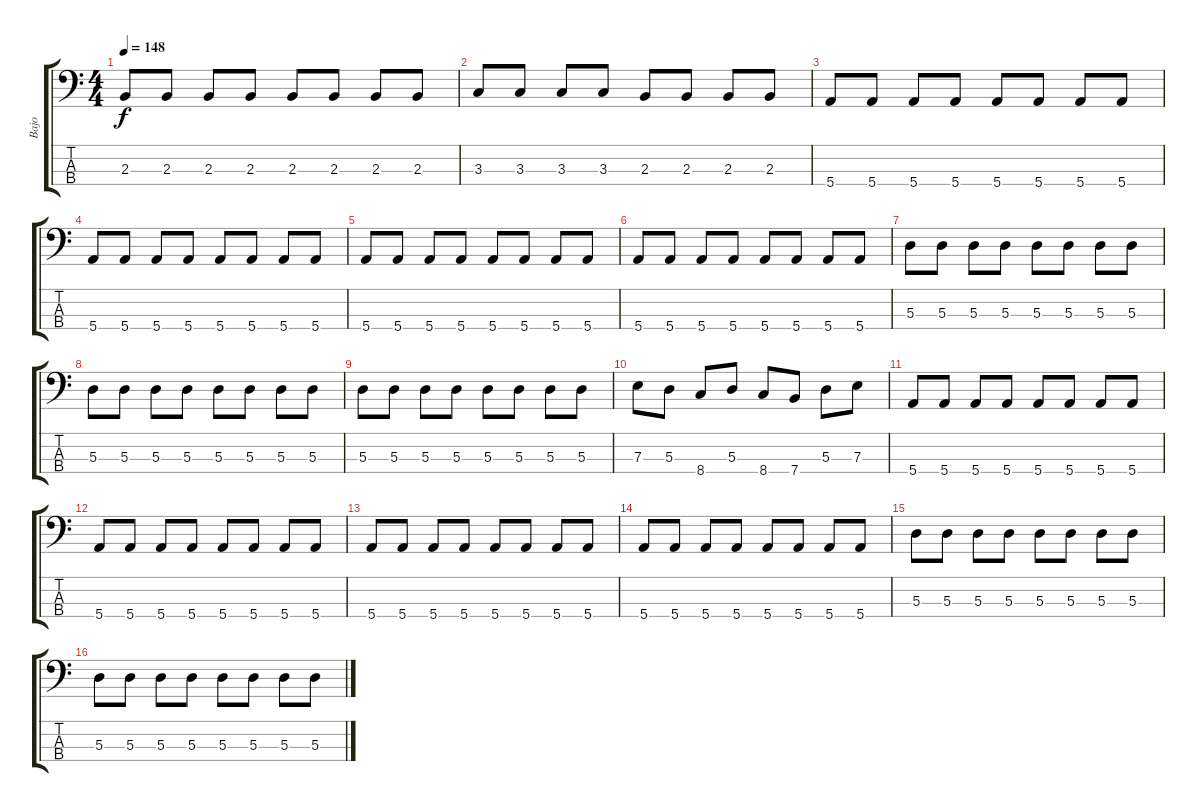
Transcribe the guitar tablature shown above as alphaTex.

\track ("Bajo" "Bajo") {instrument electricbasspick}
\staff {score tabs}
\tuning (G2 D2 A1 E1) {hide}
\ts (4 4)
\tempo 148
\clef f4
\ks c
2.3.8{dy f} 2.3.8 2.3.8 2.3.8 2.3.8 2.3.8 2.3.8 2.3.8 |
3.3.8 3.3.8 3.3.8 3.3.8 2.3.8 2.3.8 2.3.8 2.3.8 |
5.4.8 5.4.8 5.4.8 5.4.8 5.4.8 5.4.8 5.4.8 5.4.8 |
5.4.8 5.4.8 5.4.8 5.4.8 5.4.8 5.4.8 5.4.8 5.4.8 |
5.4.8 5.4.8 5.4.8 5.4.8 5.4.8 5.4.8 5.4.8 5.4.8 |
5.4.8 5.4.8 5.4.8 5.4.8 5.4.8 5.4.8 5.4.8 5.4.8 |
5.3.8 5.3.8 5.3.8 5.3.8 5.3.8 5.3.8 5.3.8 5.3.8 |
5.3.8 5.3.8 5.3.8 5.3.8 5.3.8 5.3.8 5.3.8 5.3.8 |
5.3.8 5.3.8 5.3.8 5.3.8 5.3.8 5.3.8 5.3.8 5.3.8 |
7.3.8 5.3.8 8.4.8 5.3.8 8.4.8 7.4.8 5.3.8 7.3.8 |
5.4.8 5.4.8 5.4.8 5.4.8 5.4.8 5.4.8 5.4.8 5.4.8 |
5.4.8 5.4.8 5.4.8 5.4.8 5.4.8 5.4.8 5.4.8 5.4.8 |
5.4.8 5.4.8 5.4.8 5.4.8 5.4.8 5.4.8 5.4.8 5.4.8 |
5.4.8 5.4.8 5.4.8 5.4.8 5.4.8 5.4.8 5.4.8 5.4.8 |
5.3.8 5.3.8 5.3.8 5.3.8 5.3.8 5.3.8 5.3.8 5.3.8 |
5.3.8 5.3.8 5.3.8 5.3.8 5.3.8 5.3.8 5.3.8 5.3.8
